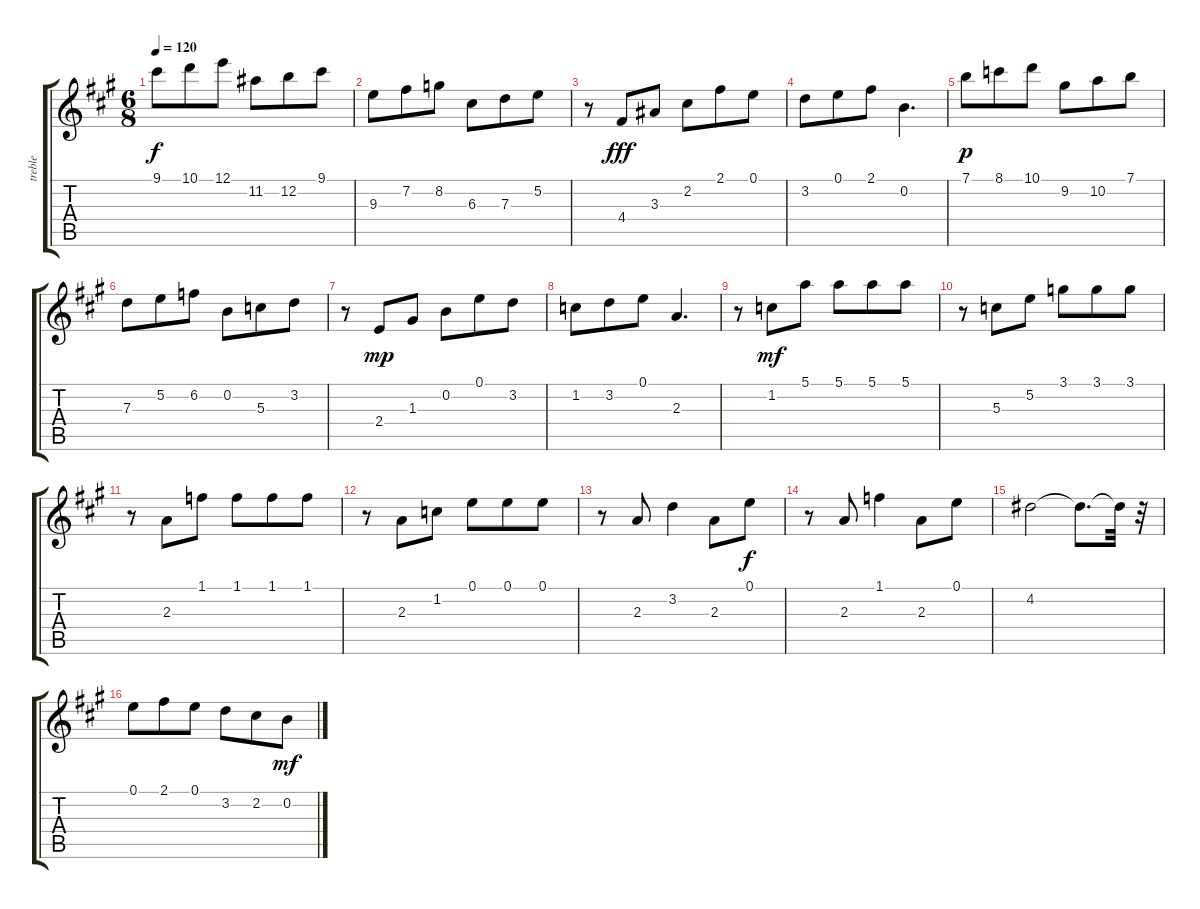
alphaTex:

\track ("treble              " "treble    ") {instrument acousticguitarnylon}
\staff {score tabs}
\tuning (E4 B3 G3 D3 A2 E2) {hide}
\ts (6 8)
\tempo 120
\clef g2
\ks a
9.1.8{dy f} 10.1.8 12.1.8 11.2.8 12.2.8 9.1.8 |
9.3.8 7.2.8 8.2.8 6.3.8 7.3.8 5.2.8 |
r.8 4.4.8{dy fff} 3.3.8 2.2.8 2.1.8 0.1.8 |
3.2.8 0.1.8 2.1.8 0.2.4{d} |
7.1.8{dy p} 8.1.8 10.1.8 9.2.8 10.2.8 7.1.8 |
7.3.8 5.2.8 6.2.8 0.2.8 5.3.8 3.2.8 |
r.8 2.4.8{dy mp} 1.3.8 0.2.8 0.1.8 3.2.8 |
1.2.8 3.2.8 0.1.8 2.3.4{d} |
r.8 1.2.8{dy mf} 5.1.8 5.1.8 5.1.8 5.1.8 |
r.8 5.3.8 5.2.8 3.1.8 3.1.8 3.1.8 |
r.8 2.3.8 1.1.8 1.1.8 1.1.8 1.1.8 |
r.8 2.3.8 1.2.8 0.1.8 0.1.8 0.1.8 |
r.8 2.3.8 3.2.4 2.3.8 0.1.8{dy f} |
r.8 2.3.8 1.1.4 2.3.8 0.1.8 |
4.2.2 4.2{t}.8{d} 4.2{t}.32 r.32 |
0.1.8 2.1.8 0.1.8 3.2.8 2.2.8 0.2.8{dy mf}
